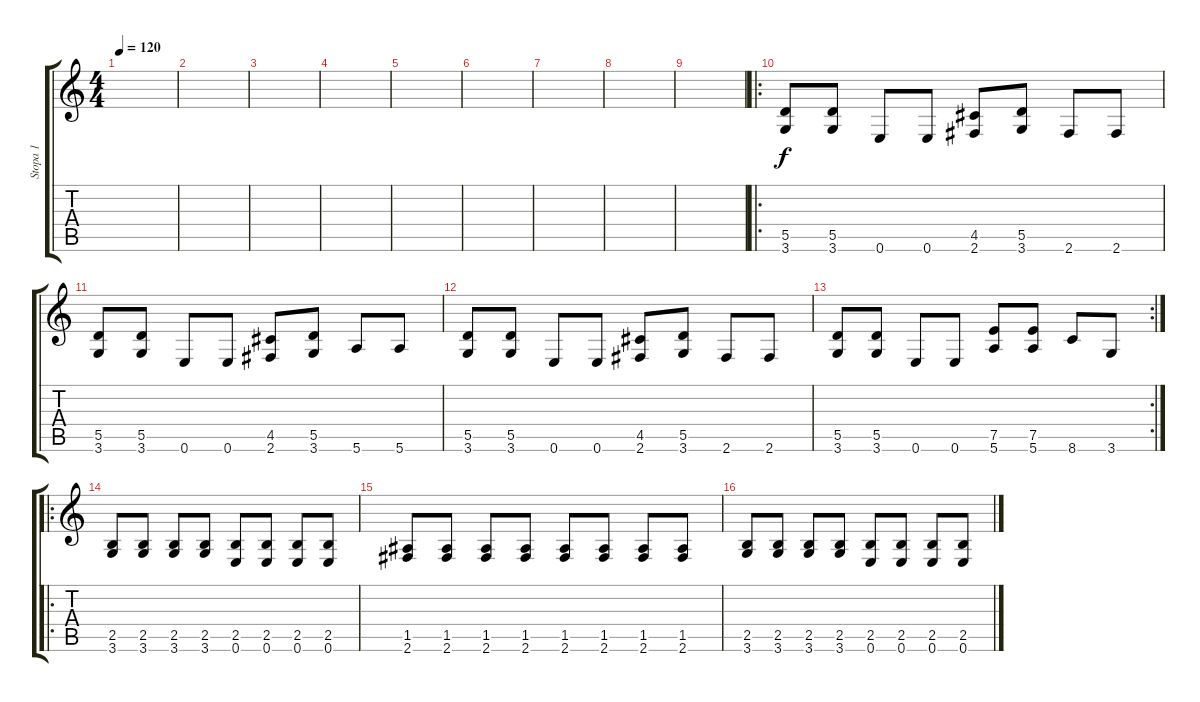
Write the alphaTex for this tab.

\track ("Stopa 1" "Stopa 1") {instrument distortionguitar}
\staff {score tabs}
\tuning (E4 B3 G3 D3 A2 E2) {hide}
\ts (4 4)
\tempo 120
\clef g2
\ks c
|
|
|
|
|
|
|
|
|
\ro
(5.5 3.6).8 (5.5 3.6).8 0.6.8 0.6.8 (4.5 2.6).8 (5.5 3.6).8 2.6.8 2.6.8 |
(5.5 3.6).8 (5.5 3.6).8 0.6.8 0.6.8 (4.5 2.6).8 (5.5 3.6).8 5.6.8 5.6.8 |
(5.5 3.6).8 (5.5 3.6).8 0.6.8 0.6.8 (4.5 2.6).8 (5.5 3.6).8 2.6.8 2.6.8 |
\rc 2
(5.5 3.6).8 (5.5 3.6).8 0.6.8 0.6.8 (7.5 5.6).8 (7.5 5.6).8 8.6.8 3.6.8 |
\ro
(2.5 3.6).8 (2.5 3.6).8 (2.5 3.6).8 (2.5 3.6).8 (2.5 0.6).8 (2.5 0.6).8 (2.5 0.6).8 (2.5 0.6).8 |
(1.5 2.6).8 (1.5 2.6).8 (1.5 2.6).8 (1.5 2.6).8 (1.5 2.6).8 (1.5 2.6).8 (1.5 2.6).8 (1.5 2.6).8 |
(2.5 3.6).8 (2.5 3.6).8 (2.5 3.6).8 (2.5 3.6).8 (2.5 0.6).8 (2.5 0.6).8 (2.5 0.6).8 (2.5 0.6).8
